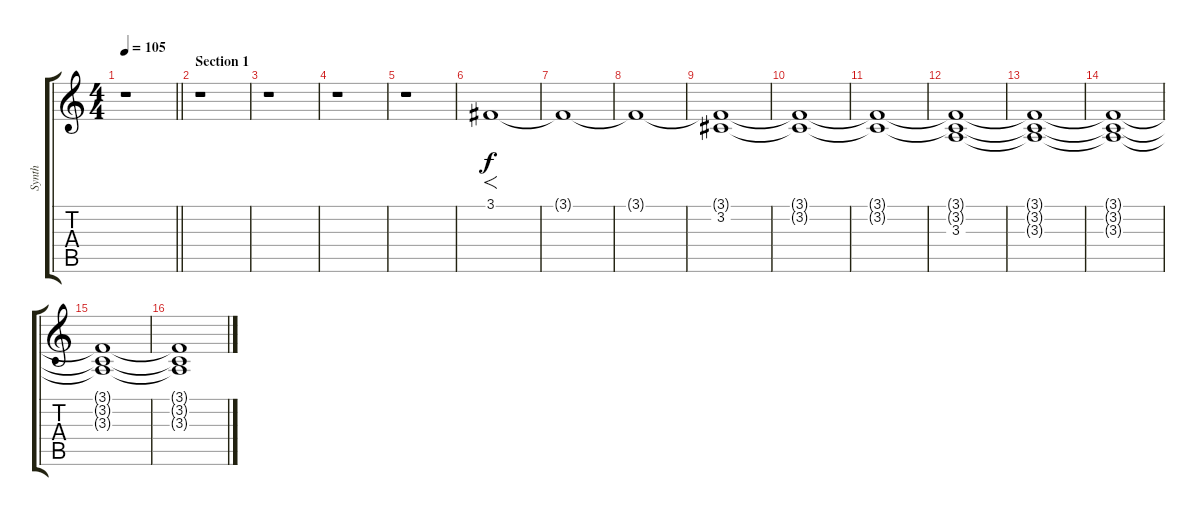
\track ("Synth" "Synth") {instrument stringensemble1}
\staff {score tabs}
\tuning (Eb4 Bb3 Gb3 Db3 Ab2 Eb2) {hide}
\ts (4 4)
\tempo 105
\clef g2
\barLineRight lightlight
\ks c
r.1{dy f instrument stringensemble1} |
\section ("" "Section 1")
r.1 |
r.1 |
r.1 |
r.1 |
3.1.1{f} |
3.1{t}.1 |
3.1{t}.1 |
(3.1{t} 3.2).1 |
(3.1{t} 3.2{t}).1 |
(3.1{t} 3.2{t}).1 |
(3.1{t} 3.2{t} 3.3).1 |
(3.1{t} 3.2{t} 3.3{t}).1 |
(3.1{t} 3.2{t} 3.3{t}).1 |
(3.1{t} 3.2{t} 3.3{t}).1 |
(3.1{t} 3.2{t} 3.3{t}).1
